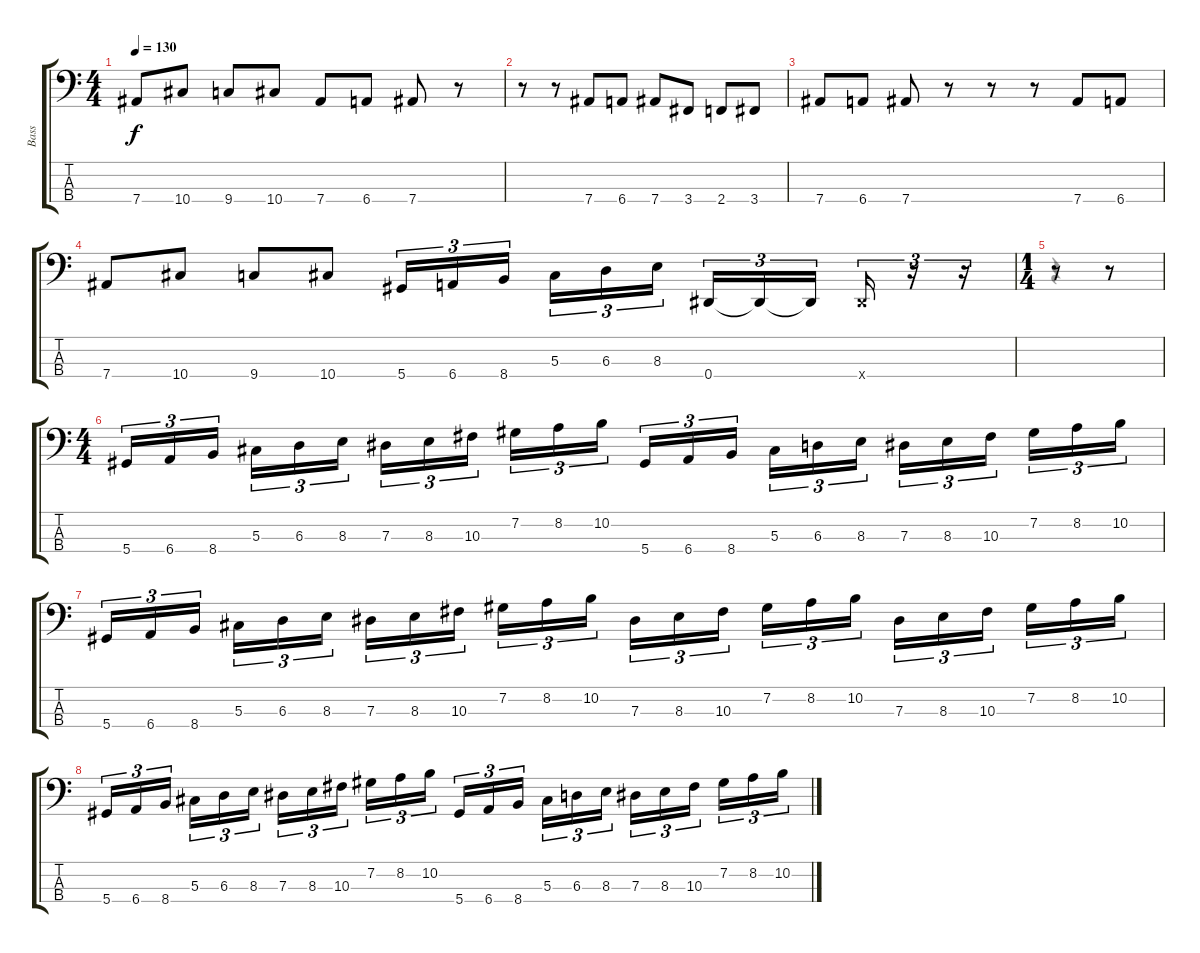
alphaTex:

\track ("Bass" "Bass") {instrument electricbassfinger}
\staff {score tabs}
\tuning (Gb2 Db2 Ab1 Eb1) {hide}
\voice
\ts (4 4)
\tempo 130
\clef f4
\ks c
7.4.8{dy f} 10.4.8 9.4.8 10.4.8 7.4.8 6.4.8 7.4.8 r.8 |
r.8 r.8 7.4.8 6.4.8 7.4.8 3.4.8 2.4.8 3.4.8 |
7.4.8 6.4.8 7.4.8 r.8 r.8 r.8 7.4.8 6.4.8 |
7.4.8 10.4.8 9.4.8 10.4.8 5.4.16{tu (3 2)} 6.4.16{tu (3 2)} 8.4.16{tu (3 2) beam splitsecondary} 5.3.16{tu (3 2)} 6.3.16{tu (3 2)} 8.3.16{tu (3 2)} 0.4.16{tu (3 2)} 0.4{t}.16{tu (3 2)} 0.4{t}.16{tu (3 2) beam splitsecondary} 0.4{x}.16{tu (3 2)} r.16{tu (3 2)} r.16{tu (3 2)} |
\ts (1 4)
r.8 r.8 |
\ts (4 4)
5.4.16{tu (3 2)} 6.4.16{tu (3 2)} 8.4.16{tu (3 2) beam splitsecondary} 5.3.16{tu (3 2)} 6.3.16{tu (3 2)} 8.3.16{tu (3 2)} 7.3.16{tu (3 2)} 8.3.16{tu (3 2)} 10.3.16{tu (3 2) beam splitsecondary} 7.2.16{tu (3 2)} 8.2.16{tu (3 2)} 10.2.16{tu (3 2)} 5.4.16{tu (3 2)} 6.4.16{tu (3 2)} 8.4.16{tu (3 2) beam splitsecondary} 5.3.16{tu (3 2)} 6.3.16{tu (3 2)} 8.3.16{tu (3 2)} 7.3.16{tu (3 2)} 8.3.16{tu (3 2)} 10.3.16{tu (3 2) beam splitsecondary} 7.2.16{tu (3 2)} 8.2.16{tu (3 2)} 10.2.16{tu (3 2)} |
5.4.16{tu (3 2)} 6.4.16{tu (3 2)} 8.4.16{tu (3 2) beam splitsecondary} 5.3.16{tu (3 2)} 6.3.16{tu (3 2)} 8.3.16{tu (3 2)} 7.3.16{tu (3 2)} 8.3.16{tu (3 2)} 10.3.16{tu (3 2) beam splitsecondary} 7.2.16{tu (3 2)} 8.2.16{tu (3 2)} 10.2.16{tu (3 2)} 7.3.16{tu (3 2)} 8.3.16{tu (3 2)} 10.3.16{tu (3 2) beam splitsecondary} 7.2.16{tu (3 2)} 8.2.16{tu (3 2)} 10.2.16{tu (3 2)} 7.3.16{tu (3 2)} 8.3.16{tu (3 2)} 10.3.16{tu (3 2) beam splitsecondary} 7.2.16{tu (3 2)} 8.2.16{tu (3 2)} 10.2.16{tu (3 2)} |
5.4.16{tu (3 2)} 6.4.16{tu (3 2)} 8.4.16{tu (3 2) beam splitsecondary} 5.3.16{tu (3 2)} 6.3.16{tu (3 2)} 8.3.16{tu (3 2)} 7.3.16{tu (3 2)} 8.3.16{tu (3 2)} 10.3.16{tu (3 2) beam splitsecondary} 7.2.16{tu (3 2)} 8.2.16{tu (3 2)} 10.2.16{tu (3 2)} 5.4.16{tu (3 2)} 6.4.16{tu (3 2)} 8.4.16{tu (3 2) beam splitsecondary} 5.3.16{tu (3 2)} 6.3.16{tu (3 2)} 8.3.16{tu (3 2)} 7.3.16{tu (3 2)} 8.3.16{tu (3 2)} 10.3.16{tu (3 2) beam splitsecondary} 7.2.16{tu (3 2)} 8.2.16{tu (3 2)} 10.2.16{tu (3 2)}
\voice
\clef f4
\ottava regular
\simile none
\ks c
|
|
|
|
r.4 |
|
|
